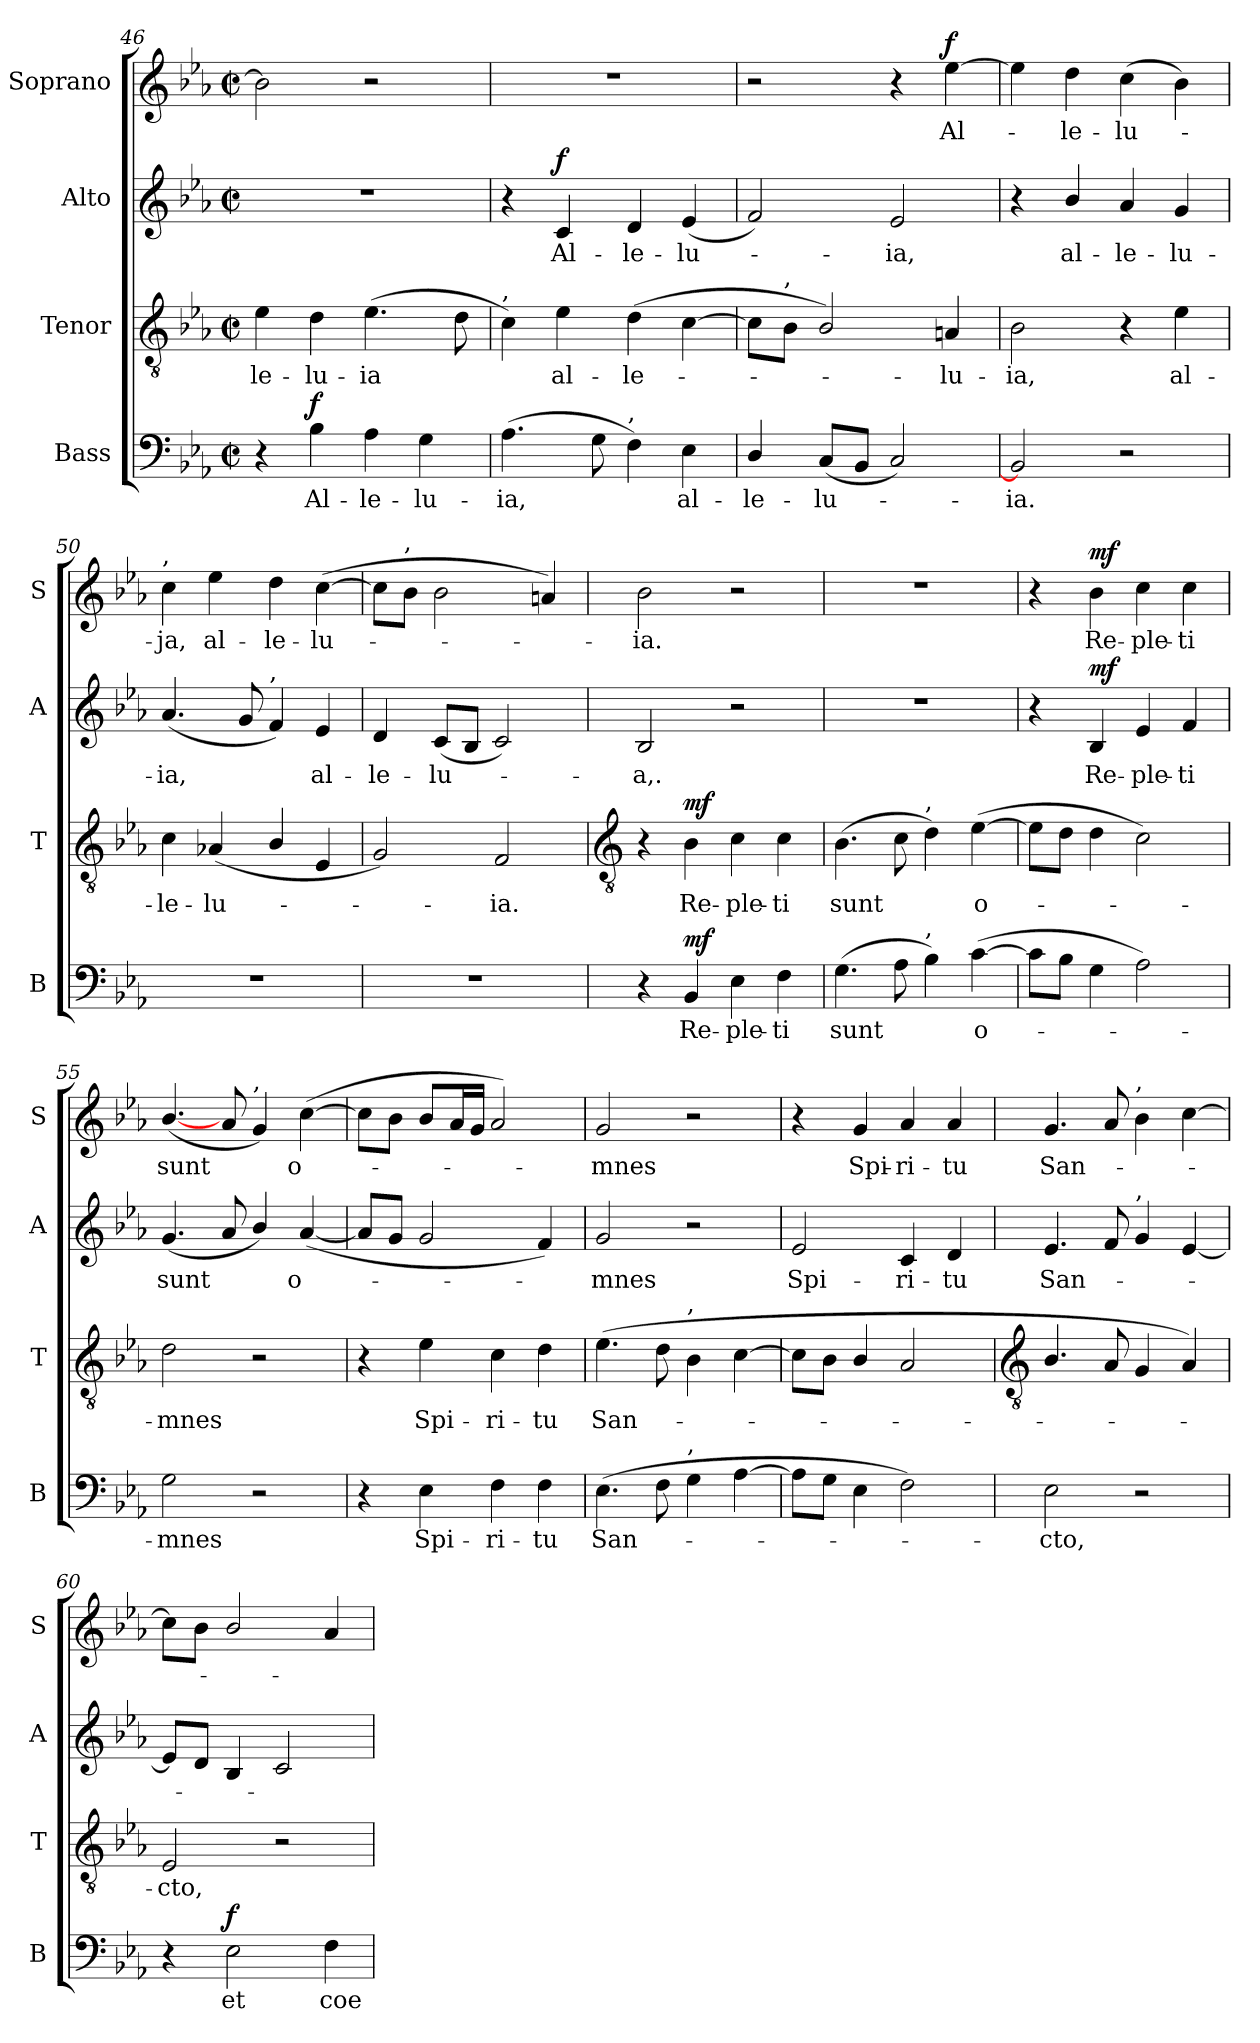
**kern	**text	**dynam	**kern	**text	**dynam	**kern	**text	**dynam	**kern	**text	**dynam
*part4	*part4	*part4	*part3	*part3	*part3	*part2	*part2	*part2	*part1	*part1	*part1
*staff4	*staff4	*staff4	*staff3	*staff3	*staff3	*staff2	*staff2	*staff2	*staff1	*staff1	*staff1
*I"Bass	*	*	*I"Tenor	*	*	*I"Alto	*	*	*I"Soprano	*	*
*I'B	*	*	*I'T	*	*	*I'A	*	*	*I'S	*	*
*clefF4	*	*	*clefGv2	*	*	*clefG2	*	*	*clefG2	*	*
*k[b-e-a-]	*	*	*k[b-e-a-]	*	*	*k[b-e-a-]	*	*	*k[b-e-a-]	*	*
*E-:	*	*	*E-:	*	*	*E-:	*	*	*E-:	*	*
*M2/2	*	*	*M2/2	*	*	*M2/2	*	*	*M2/2	*	*
*met(c|)	*	*	*met(c|)	*	*	*met(c|)	*	*	*met(c|)	*	*
=46	=46	=46	=46	=46	=46	=46	=46	=46	=46	=46	=46
!	!	!	!	!LO:LY:b	!	!	!	!	!	!	!
4r	.	.	4e-	-le-	.	1r	.	.	2b-]	.	.
!	!LO:LY:b	!LO:DY:b	!	!LO:LY:b	!	!	!	!	!	!	!
4B-	Al-	f	4d	-lu-	.	.	.	.	.	.	.
!	!LO:LY:b	!	!	!LO:LY:b	!	!	!	!	!	!	!
4A-	-le-	.	(>4.e-	-ia	.	.	.	.	2r	.	.
!	!LO:LY:b	!	!	!	!	!	!	!	!	!	!
4G	-lu-	.	.	.	.	.	.	.	.	.	.
.	.	.	8d	.	.	.	.	.	.	.	.
=47	=47	=47	=47	=47	=47	=47	=47	=47	=47	=47	=47
!	!	!	!LO:TX:a:t=,	!	!	!	!	!	!	!	!
!	!LO:LY:b	!	!	!	!	!	!	!	!	!	!
(>4.A-	-ia,	.	4c)	.	.	4r	.	.	1r	.	.
!	!	!	!	!LO:LY:b	!	!	!LO:LY:b	!LO:DY:b	!	!	!
.	.	.	4e-	al-	.	4c	Al-	f	.	.	.
8G	.	.	.	.	.	.	.	.	.	.	.
!LO:TX:a:t=,	!	!	!	!	!	!	!	!	!	!	!
!	!	!	!	!LO:LY:b	!	!	!LO:LY:b	!	!	!	!
4F)	.	.	(>4d	-le-	.	4d	-le-	.	.	.	.
!	!LO:LY:b	!	!	!	!	!	!LO:LY:b	!	!	!	!
4E-	al-	.	[4c	.	.	(<4e-	-lu-	.	.	.	.
=48	=48	=48	=48	=48	=48	=48	=48	=48	=48	=48	=48
!	!LO:LY:b	!	!	!	!	!	!	!	!	!	!
4D/	-le-	.	8cL]	.	.	2f)	.	.	2r	.	.
!	!	!	!LO:TX:a:t=,	!	!	!	!	!	!	!	!
.	.	.	8B-J	.	.	.	.	.	.	.	.
!	!LO:LY:b	!	!	!	!	!	!	!	!	!	!
(<8CL	-lu-	.	2B-/)	.	.	.	.	.	.	.	.
8BB-J	.	.	.	.	.	.	.	.	.	.	.
!	!	!	!	!	!	!	!LO:LY:b	!	!	!	!
2C)	.	.	.	.	.	2e-	ia,	.	4r	.	.
!	!	!	!	!LO:LY:b	!	!	!	!	!	!LO:LY:b	!LO:DY:b
.	.	.	4An	lu-	.	.	.	.	[4ee-	Al-	f
=49	=49	=49	=49	=49	=49	=49	=49	=49	=49	=49	=49
!	!LO:LY:b	!	!	!LO:LY:b	!	!	!	!	!	!	!
2BB-]	ia.	.	2B-	-ia,	.	4r	.	.	4ee-]	.	.
!	!	!	!	!	!	!	!LO:LY:b	!	!	!LO:LY:b	!
.	.	.	.	.	.	4b-/	al-	.	4dd	le-	.
!	!	!	!	!	!	!	!LO:LY:b	!	!	!LO:LY:b	!
2r	.	.	4r	.	.	4a-	-le-	.	(>4cc	-lu-	.
!	!	!	!	!LO:LY:b	!	!	!LO:LY:b	!	!	!	!
.	.	.	4e-	al-	.	4g	-lu-	.	4b-)	.	.
=50	=50	=50	=50	=50	=50	=50	=50	=50	=50	=50	=50
!	!	!	!	!	!	!	!	!	!LO:TX:a:t=,	!	!
!	!	!	!	!LO:LY:b	!	!	!LO:LY:b	!	!	!LO:LY:b	!
1r	.	.	4c	-le-	.	(<4.a-	-ia,	.	4cc	ja,	.
!	!	!	!	!LO:LY:b	!	!	!	!	!	!LO:LY:b	!
.	.	.	(<4A-X	-lu-	.	.	.	.	4ee-	al-	.
.	.	.	.	.	.	8g	.	.	.	.	.
!	!	!	!	!	!	!LO:TX:a:t=,	!	!	!	!	!
!	!	!	!	!	!	!	!	!	!	!LO:LY:b	!
.	.	.	4B-/	.	.	4f)	.	.	4dd	-le-	.
!	!	!	!	!	!	!	!LO:LY:b	!	!	!LO:LY:b	!
.	.	.	4E-	.	.	4e-	al-	.	(>[4cc	-lu-	.
=51	=51	=51	=51	=51	=51	=51	=51	=51	=51	=51	=51
!	!	!	!	!	!	!	!LO:LY:b	!	!	!	!
1r	.	.	2G)	.	.	4d	-le-	.	8ccL]	.	.
!	!	!	!	!	!	!	!	!	!LO:TX:a:t=,	!	!
.	.	.	.	.	.	.	.	.	8b-J	.	.
!	!	!	!	!	!	!	!LO:LY:b	!	!	!	!
.	.	.	.	.	.	(<8cL	-lu-	.	2b-	.	.
.	.	.	.	.	.	8B-J	.	.	.	.	.
!	!	!	!	!LO:LY:b	!	!	!	!	!	!	!
.	.	.	2F	ia.	.	2c)	.	.	.	.	.
.	.	.	.	.	.	.	.	.	4an)	.	.
!!LO:LB:g=z
=52	=52	=52	=52	=52	=52	=52	=52	=52	=52	=52	=52
*	*	*	*clefGv2	*	*	*	*	*	*	*	*
!	!	!	!	!	!	!	!LO:LY:b	!	!	!LO:LY:b	!
4r	.	.	4r	.	.	2B-	a,.	.	2b-	ia.	.
!	!LO:LY:b	!LO:DY:b	!	!LO:LY:b	!LO:DY:b	!	!	!	!	!	!
4BB-	Re-	mf	4B-	Re-	mf	.	.	.	.	.	.
!	!LO:LY:b	!	!	!LO:LY:b	!	!	!	!	!	!	!
4E-	-ple-	.	4c	-ple-	.	2r	.	.	2r	.	.
!	!LO:LY:b	!	!	!LO:LY:b	!	!	!	!	!	!	!
4F	-ti	.	4c	-ti	.	.	.	.	.	.	.
=53	=53	=53	=53	=53	=53	=53	=53	=53	=53	=53	=53
!	!LO:LY:b	!	!	!LO:LY:b	!	!	!	!	!	!	!
(>4.G	sunt	.	(>4.B-	sunt	.	1r	.	.	1r	.	.
8A-	.	.	8c	.	.	.	.	.	.	.	.
!	!	!	!LO:TX:a:t=,	!	!	!	!	!	!	!	!
!LO:TX:a:t=,	!	!	!	!	!	!	!	!	!	!	!
4B-)	.	.	4d)	.	.	.	.	.	.	.	.
!	!LO:LY:b	!	!	!LO:LY:b	!	!	!	!	!	!	!
(>[4c	o-	.	(>[4e-	o-	.	.	.	.	.	.	.
=54	=54	=54	=54	=54	=54	=54	=54	=54	=54	=54	=54
8cL]	.	.	8e-L]	.	.	4r	.	.	4r	.	.
8B-J	.	.	8dJ	.	.	.	.	.	.	.	.
!	!	!	!	!	!	!	!LO:LY:b	!LO:DY:b	!	!LO:LY:b	!LO:DY:b
4G	.	.	4d	.	.	4B-	Re-	mf	4b-	Re-	mf
!	!	!	!	!	!	!	!LO:LY:b	!	!	!LO:LY:b	!
2A-)	.	.	2c)	.	.	4e-	-ple-	.	4cc	-ple-	.
!	!	!	!	!	!	!	!LO:LY:b	!	!	!LO:LY:b	!
.	.	.	.	.	.	4f	-ti	.	4cc	-ti	.
=55	=55	=55	=55	=55	=55	=55	=55	=55	=55	=55	=55
!	!LO:LY:b	!	!	!LO:LY:b	!	!	!LO:LY:b	!	!	!LO:LY:b	!
2G	mnes	.	2d	mnes	.	(<4.g	sunt	.	(<[4.b-/	sunt	.
.	.	.	.	.	.	8a-	.	.	8a-	.	.
!	!	!	!	!	!	!	!	!	!LO:TX:a:t=,	!	!
2r	.	.	2r	.	.	4b-/)	.	.	4g)	.	.
!	!	!	!	!	!	!	!LO:LY:b	!	!	!LO:LY:b	!
.	.	.	.	.	.	(<[4a-	o-	.	(<[4cc	o-	.
=56	=56	=56	=56	=56	=56	=56	=56	=56	=56	=56	=56
4r	.	.	4r	.	.	8a-L]	.	.	8ccL]	.	.
.	.	.	.	.	.	8gJ	.	.	8b-J	.	.
!	!LO:LY:b	!	!	!LO:LY:b	!	!	!	!	!	!	!
4E-	Spi-	.	4e-	Spi-	.	2g	.	.	8b-L	.	.
.	.	.	.	.	.	.	.	.	16a-L	.	.
.	.	.	.	.	.	.	.	.	16gJJ	.	.
!	!LO:LY:b	!	!	!LO:LY:b	!	!	!	!	!	!	!
4F	-ri-	.	4c	-ri-	.	.	.	.	2a-)	.	.
!	!LO:LY:b	!	!	!LO:LY:b	!	!	!	!	!	!	!
4F	-tu	.	4d	-tu	.	4f)	.	.	.	.	.
=57	=57	=57	=57	=57	=57	=57	=57	=57	=57	=57	=57
!	!LO:LY:b	!	!	!LO:LY:b	!	!	!LO:LY:b	!	!	!LO:LY:b	!
(>4.E-	San-	.	(<4.e-	San-	.	2g	mnes	.	2g	mnes	.
8F	.	.	8d	.	.	.	.	.	.	.	.
!	!	!	!LO:TX:a:t=,	!	!	!	!	!	!	!	!
!LO:TX:a:t=,	!	!	!	!	!	!	!	!	!	!	!
4G	.	.	4B-	.	.	2r	.	.	2r	.	.
[4A-	.	.	[4c	.	.	.	.	.	.	.	.
=58	=58	=58	=58	=58	=58	=58	=58	=58	=58	=58	=58
!	!	!	!	!	!	!	!LO:LY:b	!	!	!	!
8A-L]	.	.	8cL]	.	.	2e-	Spi-	.	4r	.	.
8GJ	.	.	8B-J	.	.	.	.	.	.	.	.
!	!	!	!	!	!	!	!	!	!	!LO:LY:b	!
4E-	.	.	4B-/	.	.	.	.	.	4g	Spi-	.
!	!	!	!	!	!	!	!LO:LY:b	!	!	!LO:LY:b	!
2F)	.	.	2A-	.	.	4c	-ri-	.	4a-	-ri-	.
!	!	!	!	!	!	!	!LO:LY:b	!	!	!LO:LY:b	!
.	.	.	.	.	.	4d	-tu	.	4a-	-tu	.
!!LO:LB:g=z
=59	=59	=59	=59	=59	=59	=59	=59	=59	=59	=59	=59
*	*	*	*clefGv2	*	*	*	*	*	*	*	*
!	!LO:LY:b	!	!	!	!	!	!LO:LY:b	!	!	!LO:LY:b	!
2E-	cto,	.	4.B-/	.	.	4.e-	San-	.	4.g	San-	.
.	.	.	8A-	.	.	8f	.	.	8a-	.	.
!	!	!	!	!	!	!	!	!	!LO:TX:a:t=,	!	!
!	!	!	!	!	!	!LO:TX:a:t=,	!	!	!	!	!
2r	.	.	4G	.	.	4g	.	.	4b-	.	.
.	.	.	4A-)	.	.	[4e-	.	.	[4cc	.	.
=60	=60	=60	=60	=60	=60	=60	=60	=60	=60	=60	=60
!	!	!	!	!LO:LY:b	!	!	!	!	!	!	!
4r	.	.	2E-	cto,	.	8e-L]	.	.	8ccL]	.	.
.	.	.	.	.	.	8dJ	.	.	8b-J	.	.
!	!LO:LY:b	!LO:DY:b	!	!	!	!	!	!	!	!	!
2E-	et	f	.	.	.	4B-	.	.	2b-/	.	.
.	.	.	2r	.	.	2c	.	.	.	.	.
!	!LO:LY:b	!	!	!	!	!	!	!	!	!	!
4F	coe-	.	.	.	.	.	.	.	4a-	.	.
=	=	=	=	=	=	=	=	=	=	=	=
*-	*-	*-	*-	*-	*-	*-	*-	*-	*-	*-	*-
